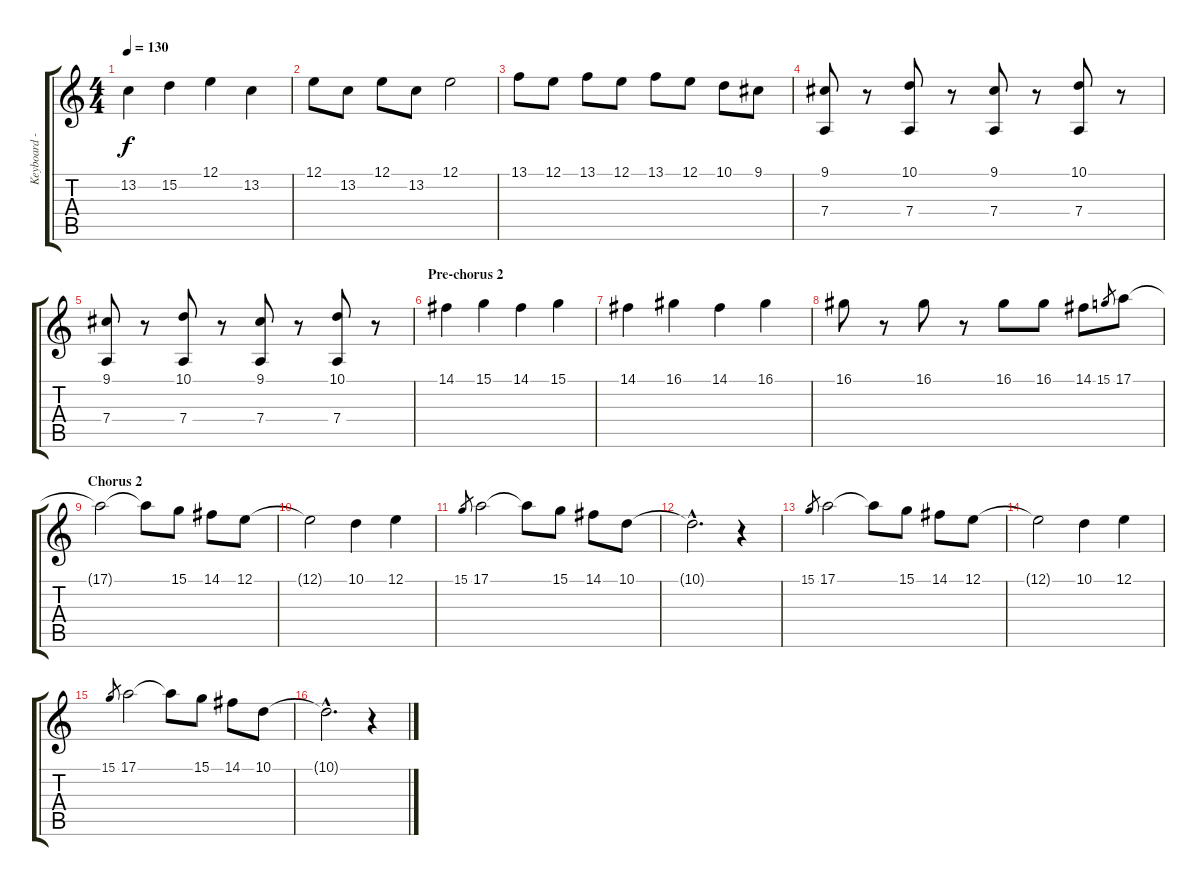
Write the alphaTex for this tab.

\track ("Keyboard - main stuff" "Keyboard -") {instrument drawbarorgan}
\staff {score tabs}
\tuning (E4 B3 G3 D3 A2 E2) {hide}
\ts (4 4)
\tempo 130
\clef g2
\ks c
13.2.4{dy f} 15.2.4 12.1.4 13.2.4 |
12.1.8 13.2.8 12.1.8 13.2.8 12.1.2 |
13.1.8 12.1.8 13.1.8 12.1.8 13.1.8 12.1.8 10.1.8 9.1.8 |
(9.1 7.4).8 r.8 (10.1 7.4).8 r.8 (9.1 7.4).8 r.8 (10.1 7.4).8 r.8 |
(9.1 7.4).8 r.8 (10.1 7.4).8 r.8 (9.1 7.4).8 r.8 (10.1 7.4).8 r.8 |
\section ("" "Pre-chorus 2")
14.1.4 15.1.4 14.1.4 15.1.4 |
14.1.4 16.1.4 14.1.4 16.1.4 |
16.1.8 r.8 16.1.8 r.8 16.1.8 16.1.8 14.1.8 15.1.8{gr} 17.1.8 |
\section ("" "Chorus 2")
17.1{t}.2 17.1{t}.8 15.1.8 14.1.8 12.1.8 |
12.1{t}.2 10.1.4 12.1.4 |
15.1.8{gr} 17.1.2 17.1{t}.8 15.1.8 14.1.8 10.1.8 |
10.1{hac t}.2{d} r.4 |
15.1.8{gr} 17.1.2 17.1{t}.8 15.1.8 14.1.8 12.1.8 |
12.1{t}.2 10.1.4 12.1.4 |
15.1.8{gr} 17.1.2 17.1{t}.8 15.1.8 14.1.8 10.1.8 |
10.1{hac t}.2{d} r.4
